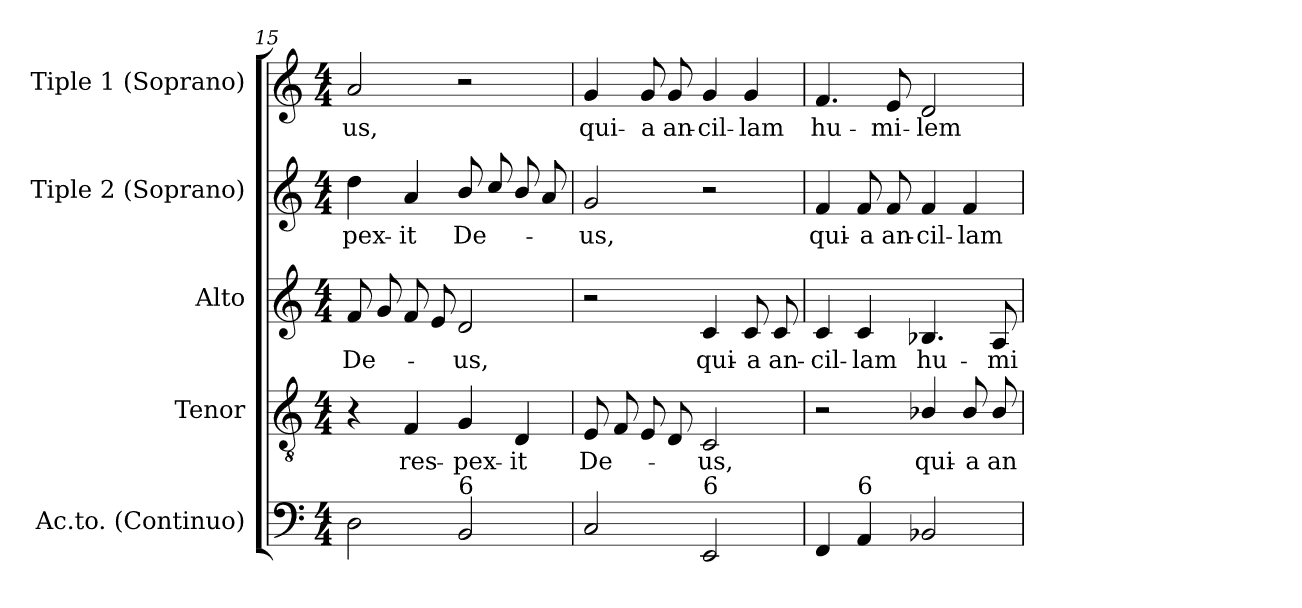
**kern	**kern	**text	**kern	**text	**kern	**text	**kern	**text
*part5	*part4	*part4	*part3	*part3	*part2	*part2	*part1	*part1
*staff5	*staff4	*staff4	*staff3	*staff3	*staff2	*staff2	*staff1	*staff1
*I"Ac.to. (Continuo)	*I"Tenor	*	*I"Alto	*	*I"Tiple 2 (Soprano)	*	*I"Tiple 1 (Soprano)	*
*I'Cont.	*I'T.	*	*I'A.	*	*I'S.	*	*I'S.	*
*clefF4	*clefGv2	*	*clefG2	*	*clefG2	*	*clefG2	*
*	*ITrd7c12	*	*	*	*	*	*	*
*k[]	*k[]	*	*k[]	*	*k[]	*	*k[]	*
*C:	*C:	*	*C:	*	*C:	*	*C:	*
*M4/4	*M4/4	*	*M4/4	*	*M4/4	*	*M4/4	*
=15	=15	=15	=15	=15	=15	=15	=15	=15
!	!	!	!	!LO:LY:b:color=#000000	!	!	!	!
!	!	!	!	!	!	!LO:LY:b:color=#000000	!	!
!	!	!	!	!	!	!	!	!LO:LY:b:color=#000000
2Di\	4r	.	8fi/	De-	4ddi\	-pex-	2ai/	-us,
.	.	.	8gi/	.	.	.	.	.
!	!	!LO:LY:b:color=#000000	!	!	!	!	!	!
!	!	!	!	!	!	!LO:LY:b:color=#000000	!	!
.	4FFi/	res-	8fi/	.	4ai/	-it	.	.
.	.	.	8ei/	.	.	.	.	.
!	!	!LO:LY:b:color=#000000	!	!	!	!	!	!
!	!	!	!	!LO:LY:b:color=#000000	!	!	!	!
!LO:TX:a:t=6	!	!	!	!	!	!	!	!
!	!	!	!	!	!	!LO:LY:b:color=#000000	!	!
2BBi/	4GGi/	-pex-	2di/	-us,	8bi/	De-	2r	.
.	.	.	.	.	8cci/	.	.	.
!	!	!LO:LY:b:color=#000000	!	!	!	!	!	!
.	4DDi/	-it	.	.	8bi/	.	.	.
.	.	.	.	.	8ai/	.	.	.
=16	=16	=16	=16	=16	=16	=16	=16	=16
!	!	!LO:LY:b:color=#000000	!	!	!	!	!	!
!	!	!	!	!	!	!LO:LY:b:color=#000000	!	!
!	!	!	!	!	!	!	!	!LO:LY:b:color=#000000
2Ci/	8EEi/	De-	2r	.	2gi/	-us,	4gi/	qui-
.	8FFi/	.	.	.	.	.	.	.
!	!	!	!	!	!	!	!	!LO:LY:b:color=#000000
.	8EEi/	.	.	.	.	.	8gi/	-a
!	!	!	!	!	!	!	!	!LO:LY:b:color=#000000
.	8DDi/	.	.	.	.	.	8gi/	an-
!	!	!LO:LY:b:color=#000000	!	!	!	!	!	!
!	!	!	!	!LO:LY:b:color=#000000	!	!	!	!
!LO:TX:a:t=6	!	!	!	!	!	!	!	!
!	!	!	!	!	!	!	!	!LO:LY:b:color=#000000
2EEi/	2CCi/	-us,	4ci/	qui-	2r	.	4gi/	-cil-
!	!	!	!	!LO:LY:b:color=#000000	!	!	!	!
!	!	!	!	!	!	!	!	!LO:LY:b:color=#000000
.	.	.	8ci/	-a	.	.	4gi/	-lam
!	!	!	!	!LO:LY:b:color=#000000	!	!	!	!
.	.	.	8ci/	an-	.	.	.	.
!!LO:PB:g=z
=17	=17	=17	=17	=17	=17	=17	=17	=17
!	!	!	!	!LO:LY:b:color=#000000	!	!	!	!
!	!	!	!	!	!	!LO:LY:b:color=#000000	!	!
!	!	!	!	!	!	!	!	!LO:LY:b:color=#000000
4FFi/	2r	.	4ci/	-cil-	4fi/	qui-	4.fi/	hu-
!	!	!	!	!LO:LY:b:color=#000000	!	!	!	!
!LO:TX:a:t=6	!	!	!	!	!	!	!	!
!	!	!	!	!	!	!LO:LY:b:color=#000000	!	!
4AAi/	.	.	4ci/	-lam	8fi/	-a	.	.
!	!	!	!	!	!	!LO:LY:b:color=#000000	!	!
!	!	!	!	!	!	!	!	!LO:LY:b:color=#000000
.	.	.	.	.	8fi/	an-	8ei/	-mi-
!	!	!LO:LY:b:color=#000000	!	!	!	!	!	!
!	!	!	!	!LO:LY:b:color=#000000	!	!	!	!
!	!	!	!	!	!	!LO:LY:b:color=#000000	!	!
!	!	!	!	!	!	!	!	!LO:LY:b:color=#000000
2BB-Xi/	4BB-Xi/	qui-	4.B-Xi/	hu-	4fi/	-cil-	2di/	-lem
!	!	!LO:LY:b:color=#000000	!	!	!	!	!	!
!	!	!	!	!	!	!LO:LY:b:color=#000000	!	!
.	8BB-i/	-a	.	.	4fi/	-lam	.	.
!	!	!LO:LY:b:color=#000000	!	!	!	!	!	!
!	!	!	!	!LO:LY:b:color=#000000	!	!	!	!
.	8BB-i/	an-	8Ai/	-mi-	.	.	.	.
=	=	=	=	=	=	=	=	=
*-	*-	*-	*-	*-	*-	*-	*-	*-
